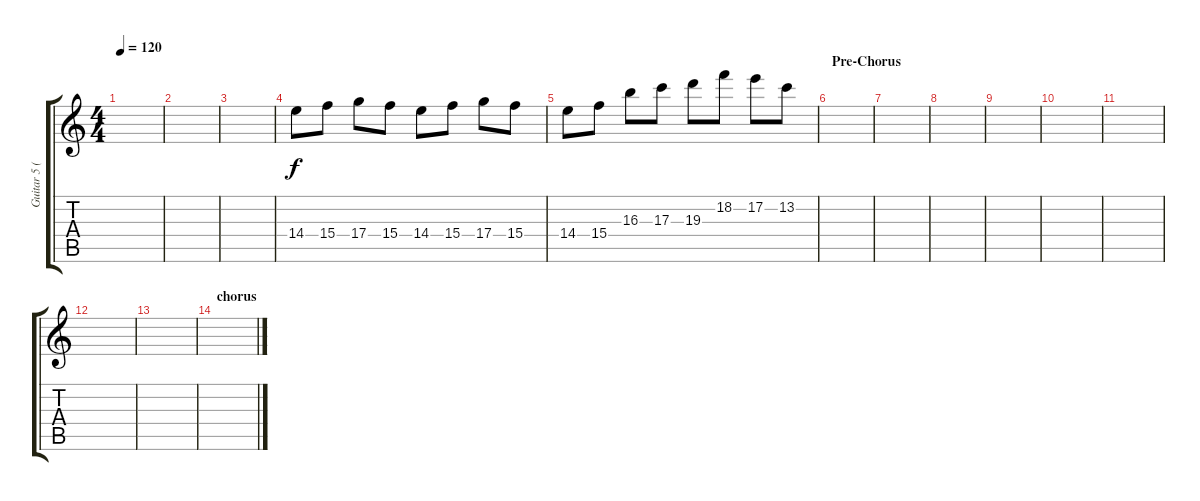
\track ("Guitar 5 (solo 2)" "Guitar 5 (") {instrument distortionguitar}
\staff {score tabs}
\tuning (E4 B3 G3 D3 A2 E2) {hide}
\ts (4 4)
\tempo 120
\clef g2
\ks c
|
|
|
14.4.8 15.4.8 17.4.8 15.4.8 14.4.8 15.4.8 17.4.8 15.4.8 |
14.4.8 15.4.8 16.3.8 17.3.8 19.3.8 18.2.8 17.2.8 13.2.8 |
\section ("" "Pre-Chorus")
|
|
|
|
|
|
|
|
\section ("" "chorus")
